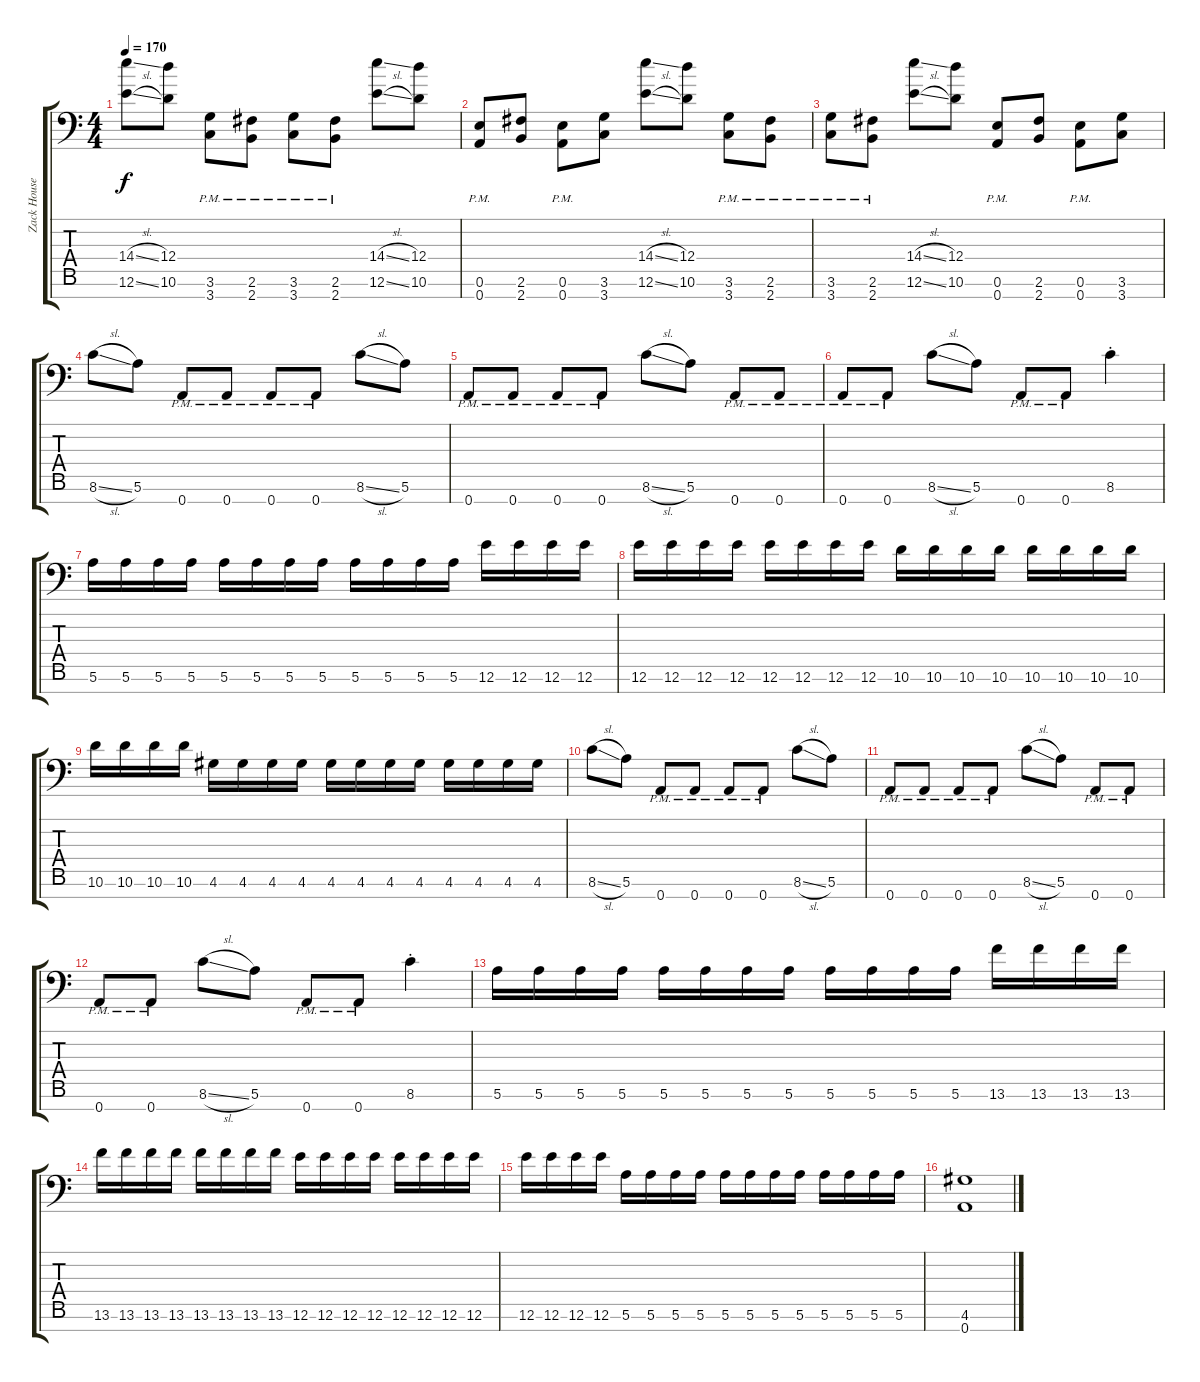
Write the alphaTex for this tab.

\track ("Zack Householder" "Zack House") {instrument distortionguitar}
\staff {score tabs}
\tuning (E4 B3 G3 D3 A2 E2 A1) {hide}
\ts (4 4)
\tempo 170
\clef f4
\ks c
(14.4{sl} 12.6{sl}).8{dy f} (12.4 10.6).8 (3.6{pm} 3.7{pm}).8 (2.6{pm} 2.7{pm}).8 (3.6{pm} 3.7{pm}).8 (2.6{pm} 2.7{pm}).8 (14.4{sl} 12.6{sl}).8 (12.4 10.6).8 |
(0.6{pm} 0.7{pm}).8 (2.6 2.7).8 (0.6{pm} 0.7{pm}).8 (3.6 3.7).8 (14.4{sl} 12.6{sl}).8 (12.4 10.6).8 (3.6{pm} 3.7{pm}).8 (2.6{pm} 2.7{pm}).8 |
(3.6{pm} 3.7{pm}).8 (2.6{pm} 2.7{pm}).8 (14.4{sl} 12.6{sl}).8 (12.4 10.6).8 (0.6{pm} 0.7{pm}).8 (2.6 2.7).8 (0.6{pm} 0.7{pm}).8 (3.6 3.7).8 |
8.6{sl}.8 5.6.8 0.7{pm}.8 0.7{pm}.8 0.7{pm}.8 0.7{pm}.8 8.6{sl}.8 5.6.8 |
0.7{pm}.8 0.7{pm}.8 0.7{pm}.8 0.7{pm}.8 8.6{sl}.8 5.6.8 0.7{pm}.8 0.7{pm}.8 |
0.7{pm}.8 0.7{pm}.8 8.6{sl}.8 5.6.8 0.7{pm}.8 0.7{pm}.8 8.6{st}.4 |
5.6.16 5.6.16 5.6.16 5.6.16 5.6.16 5.6.16 5.6.16 5.6.16 5.6.16 5.6.16 5.6.16 5.6.16 12.6.16 12.6.16 12.6.16 12.6.16 |
12.6.16 12.6.16 12.6.16 12.6.16 12.6.16 12.6.16 12.6.16 12.6.16 10.6.16 10.6.16 10.6.16 10.6.16 10.6.16 10.6.16 10.6.16 10.6.16 |
10.6.16 10.6.16 10.6.16 10.6.16 4.6.16 4.6.16 4.6.16 4.6.16 4.6.16 4.6.16 4.6.16 4.6.16 4.6.16 4.6.16 4.6.16 4.6.16 |
8.6{sl}.8 5.6.8 0.7{pm}.8 0.7{pm}.8 0.7{pm}.8 0.7{pm}.8 8.6{sl}.8 5.6.8 |
0.7{pm}.8 0.7{pm}.8 0.7{pm}.8 0.7{pm}.8 8.6{sl}.8 5.6.8 0.7{pm}.8 0.7{pm}.8 |
0.7{pm}.8 0.7{pm}.8 8.6{sl}.8 5.6.8 0.7{pm}.8 0.7{pm}.8 8.6{st}.4 |
5.6.16 5.6.16 5.6.16 5.6.16 5.6.16 5.6.16 5.6.16 5.6.16 5.6.16 5.6.16 5.6.16 5.6.16 13.6.16 13.6.16 13.6.16 13.6.16 |
13.6.16 13.6.16 13.6.16 13.6.16 13.6.16 13.6.16 13.6.16 13.6.16 12.6.16 12.6.16 12.6.16 12.6.16 12.6.16 12.6.16 12.6.16 12.6.16 |
12.6.16 12.6.16 12.6.16 12.6.16 5.6.16 5.6.16 5.6.16 5.6.16 5.6.16 5.6.16 5.6.16 5.6.16 5.6.16 5.6.16 5.6.16 5.6.16 |
(4.6 0.7).1
